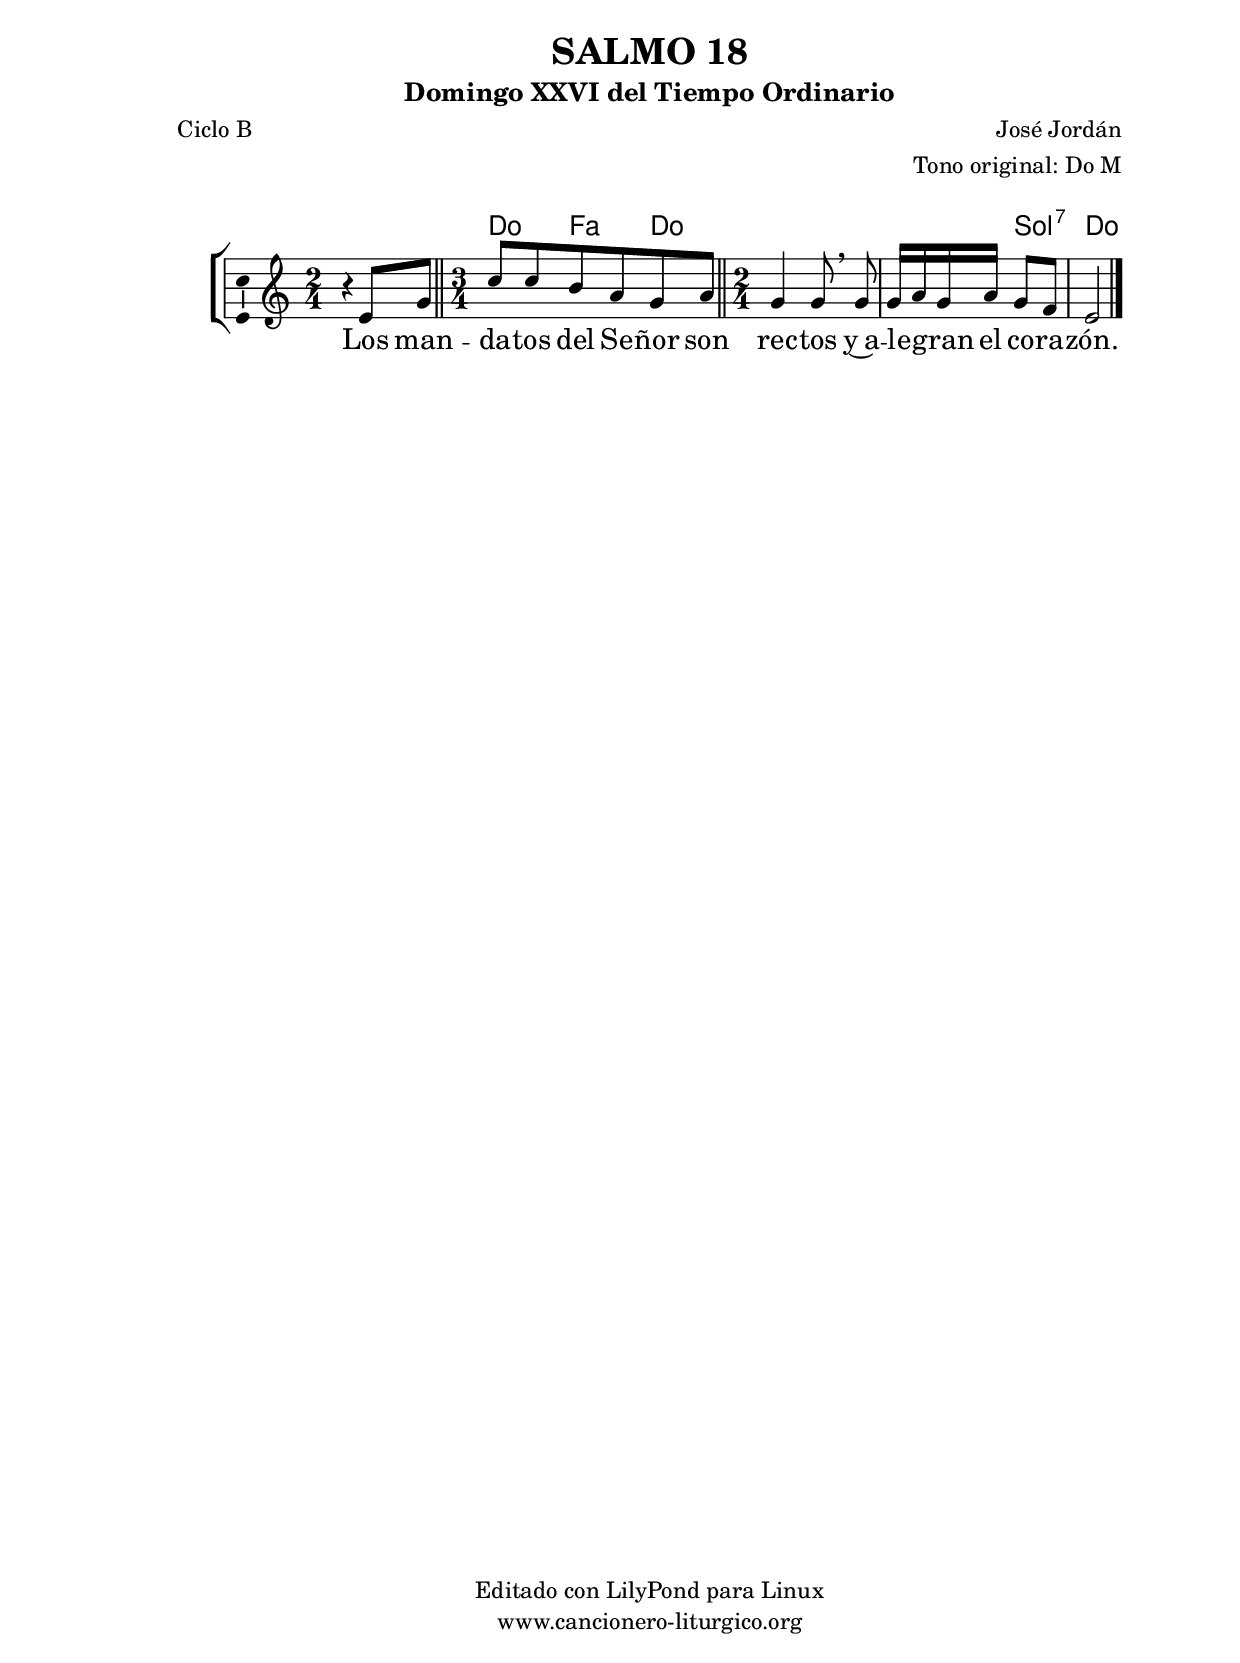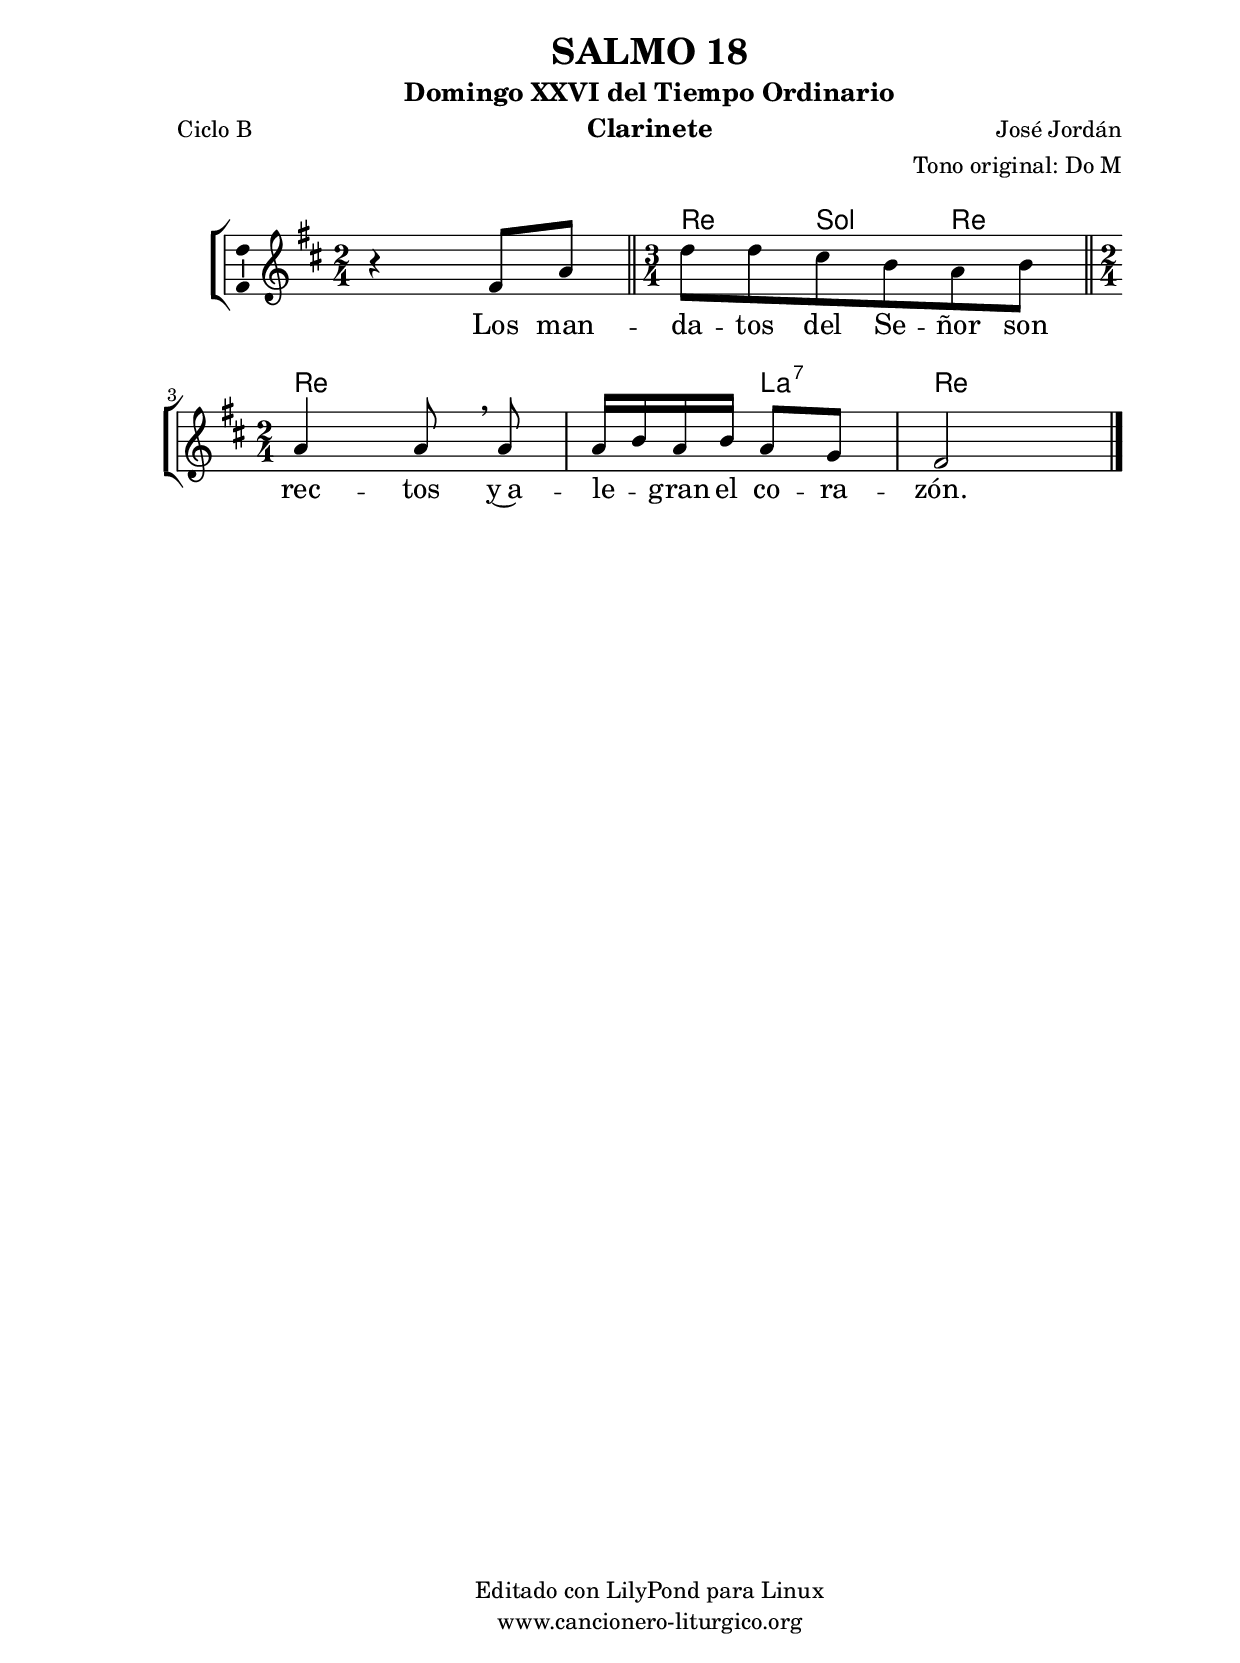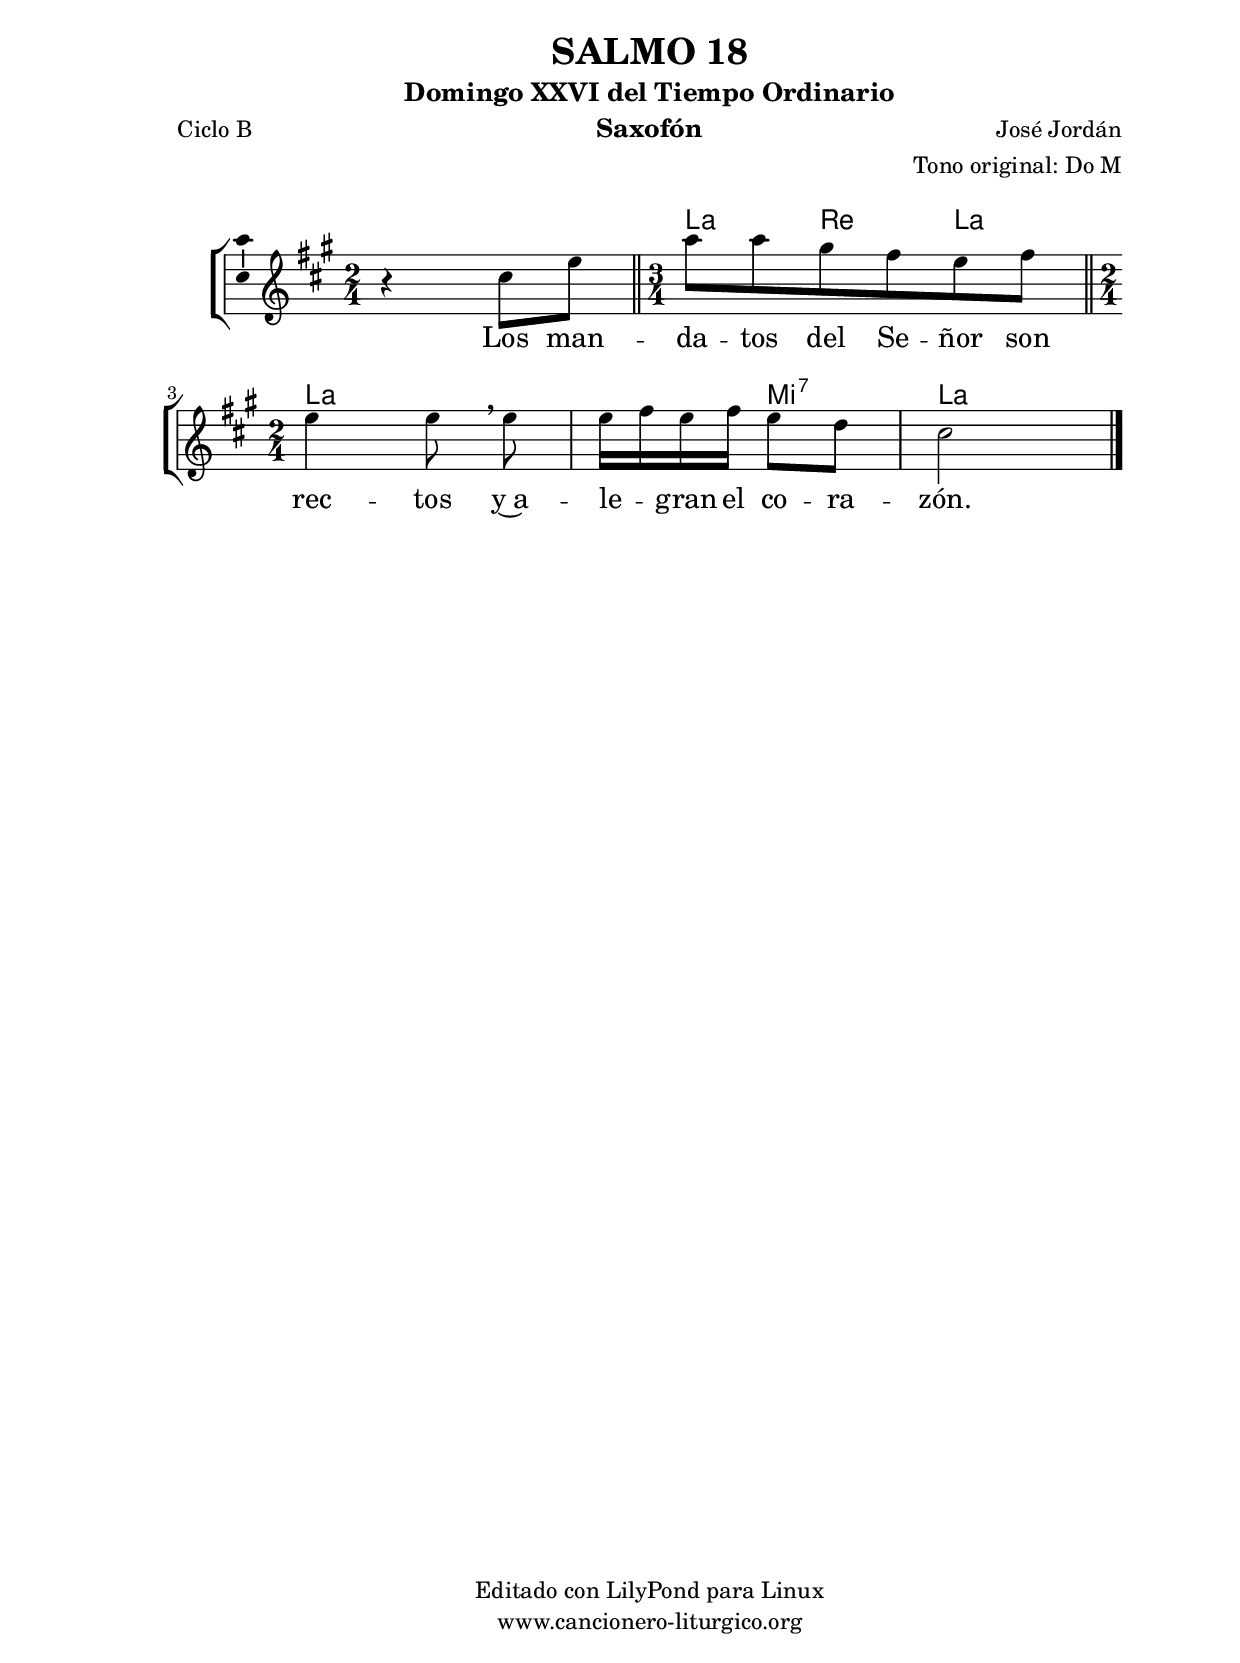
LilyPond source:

%
%para convertir .midi en .wav:
%timidity filename.midi -Ow -o finename.wav
%
%
%Para convertir de .wav a .mp3:
%lame -h -m j filename.wav
%
%
%para escuchar el midi:
%timidity nombrefichero.midi
%


%versión de lilypond para la que se ha escrito esta partitura:
\version "2.16.0"

	%Tamaño papel
	#(set-default-paper-size "a4")
	%Tamaño partitura
	#(set-global-staff-size 20)
	%No responde al pulsar sobre una nota
	#(ly:set-option 'point-and-click #f)

%parámetros del encabezamiento:
\header {
	title = "SALMO 18"
	subtitle = "Domingo XXVI del Tiempo Ordinario"
	composer = "José Jordán"
	poet = "Ciclo B"
	meter = ""
	arranger = "Tono original: Do M"
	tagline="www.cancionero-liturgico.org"
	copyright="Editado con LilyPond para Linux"
	}

%parámetros asociados al papel:
\paper  {
	oddHeaderMarkup = \markup {\fill-line { \on-the-fly #not-first-page \fromproperty #'header:title \on-the-fly #not-first-page \fromproperty #'header:composer }}
	evenHeaderMarkup = \markup {\fill-line { \fromproperty #'header:composer \fromproperty #'header:title }}
	#(set-paper-size "a4")
	print-page-number = ##f
	first-page-number = 1
	print-first-page-number = ##f
%	head-separation = 3.0 \cm
	top-margin = 2.0 \cm
	bottom-margin = 0.5\cm
%%%	bottom-margin = -1.0\cm
	left-margin = 3.0 \cm
	line-width = 16.0 \cm 
	indent = 8\mm
	interscoreline = 2.\mm
	between-system-space = 15\mm
%	para que las partituras no llenen la hoja:
	ragged-bottom = ##t
%	idem para la última hoja:
	ragged-last-bottom = ##f
%	para que las partituras llenen el ancho del papel:
	ragged-last = ##f
	after-title-space = 2.5 \cm
%page-count=1
%system-count=8

	%Flexible Vertical Spacing
%	markup-markup-spacing =
%	#'((basic-distance . 15) (minimum-distance . 15) (padding . 3))
	markup-system-spacing =
	#'((basic-distance . 15) (minimum-distance . 15) (padding . 3))
	system-system-spacing =
	#'((basic-distance . 15) (minimum-distance . 15) (padding . 3))
	score-system-spacing =
	#'((basic-distance . 15) (minimum-distance . 15) (padding . 5))
%	top-system-spacing = % header
%	#'((basic-distance . 8) (minimum-distance . 0) (padding . 3))
%	top-markup-spacing =
%	#'((basic-distance . 20) (minimum-distance . 20) (padding . 3))
	last-bottom-spacing = % footer
	#'((basic-distance . 5) (minimum-distance . 5) (padding . 3))
%	score-markup-spacing =
%	#'((basic-distance . 16) (minimum-distance . 13) (padding . 3))

	}


%parámetros que afectan a toda la partitura:
global =  {
	%clave de sol (G):
	\clef G
	%armadura:
%	\transpose f a
	\key c \major
	\tempo 4=80
	\set Score.tempoHideNote = ##t
	}


acordes = {
	\italianChords
	\chordmode {
%	\transpose f a
{

s2
c4 f c c s c g:7 c2

	}
	}
}

melodia = 
%	\transpose f a
{
	\relative c'{

\time 2/4
r4 e8 g

\bar "||"
\time 3/4
c8 c b a g a

\bar "||"
\time 2/4
g4 g8 \breathe g8
g16 a g a g8 f
e2

	\bar "|."
	}
	}


texto = \lyricmode {
Los man -- da -- tos del Se -- ñor son rec -- tos
y~a -- le -- _ gran el co -- ra -- zón.
	}


acordesStaff = \context ChordNames = acordesStaff <<
	\set chordChanges = ##t
	\acordes
	>>


vozStaff = \context Voice = vozStaff
\with {\consists "Ambitus_engraver"}
<<
%	\set Staff.instrumentName = ""
%	\set Staff.shortInstrumentName = ""
%	\set Staff.midiInstrument = #"clarinet"
%	\set Staff.midiInstrument = #"cello"
%	\set Staff.midiInstrument = #"flute"
	\set Staff.midiInstrument = #"electric guitar (jazz)"
%	\set Staff.midiInstrument = #"english horn"
%	\set Staff.midiInstrument = #"violin"
%	\set Staff.midiInstrument = #"glockenspiel"
	\set Staff.midiMinimumVolume = #0.7
	\set Staff.midiMaximumVolume = #0.9
	\global
	\melodia
	>>


textoStaff = \context Lyrics = textoStaff <<
	\lyricsto vozStaff \texto
	>>

\book {
	\score {
		\context ChoirStaff {
			\override StaffGroup.SystemStartBracket #'collapse-height = #1
			\override Score.SystemStartBar #'collapse-height = #1
			<<
			\acordesStaff
			\vozStaff
			\textoStaff
			>>
			}
		\layout {
	    		\context {
				\Lyrics
				\override LyricText #'font-size = #2
				}
	   		 \context {
				\Score
				%fontSize = #3
				\override StaffSymbol #'staff-space = #(magstep +3)
				%\override Beam #'thickness = #0.55
				%\override SpacingSpanner #'spacing-increment = #1.0
				%\override Slur #'height-limit = #1.5
				}
			}
		}
	\score {
		\unfoldRepeats
		\context ChoirStaff {
			<<
			\acordesStaff
			\vozStaff
			>>
			}
		\midi {
	  		\context {
	  			\Score
				tempoWholesPerMinute = #(ly:make-moment 70 4)
				}
			}
		}
	}

%Partitura para clarinete
#(define output-suffix "C")
\book {
	\header{
		instrument = "Clarinete"
		}
	\score {
		\context ChoirStaff {
			\override StaffGroup.SystemStartBracket #'collapse-height = #1
			\override Score.SystemStartBar #'collapse-height = #1
\transpose c d
			<<
			\acordesStaff
			\vozStaff
			\textoStaff
			>>
			}
		\layout {
	    		\context {
				\Lyrics
				\override LyricText #'font-size = #2
				}
	   		 \context {
				\Score
				%fontSize = #3
				\override StaffSymbol #'staff-space = #(magstep +3)
				%\override Beam #'thickness = #0.55
				%\override SpacingSpanner #'spacing-increment = #1.0
				%\override Slur #'height-limit = #1.5
				}
			}
		}
	}

%Partitura para saxofón
#(define output-suffix "S")
\book {
	\header{
		instrument = "Saxofón"
		}
	\score {
		\context ChoirStaff {
			\override StaffGroup.SystemStartBracket #'collapse-height = #1
			\override Score.SystemStartBar #'collapse-height = #1
\transpose c a
			<<
			\acordesStaff
			\vozStaff
			\textoStaff
			>>
			}
		\layout {
	    		\context {
				\Lyrics
				\override LyricText #'font-size = #2
				}
	   		 \context {
				\Score
				%fontSize = #3
				\override StaffSymbol #'staff-space = #(magstep +3)
				%\override Beam #'thickness = #0.55
				%\override SpacingSpanner #'spacing-increment = #1.0
				%\override Slur #'height-limit = #1.5
				}
			}
		}
	}

